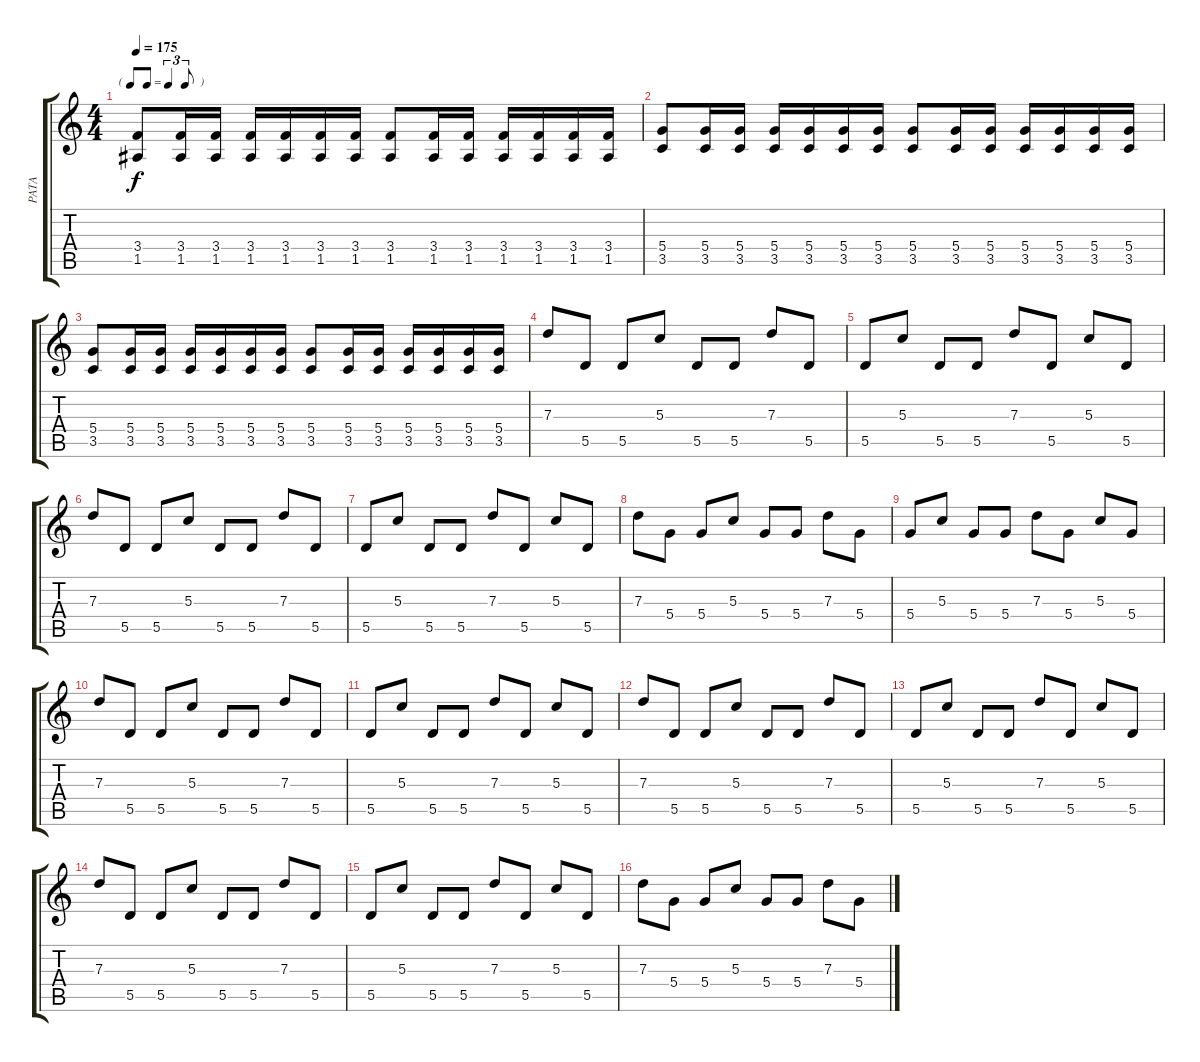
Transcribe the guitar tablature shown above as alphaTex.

\track ("PATA" "PATA") {instrument distortionguitar}
\staff {score tabs}
\tuning (E4 B3 G3 D3 A2 E2) {hide}
\ts (4 4)
\tf triplet8th
\tempo 175
\clef g2
\ks c
(3.4 1.5).8{dy f} (3.4 1.5).16 (3.4 1.5).16 (3.4 1.5).16 (3.4 1.5).16 (3.4 1.5).16 (3.4 1.5).16 (3.4 1.5).8 (3.4 1.5).16 (3.4 1.5).16 (3.4 1.5).16 (3.4 1.5).16 (3.4 1.5).16 (3.4 1.5).16 |
(5.4 3.5).8 (5.4 3.5).16 (5.4 3.5).16 (5.4 3.5).16 (5.4 3.5).16 (5.4 3.5).16 (5.4 3.5).16 (5.4 3.5).8 (5.4 3.5).16 (5.4 3.5).16 (5.4 3.5).16 (5.4 3.5).16 (5.4 3.5).16 (5.4 3.5).16 |
(5.4 3.5).8 (5.4 3.5).16 (5.4 3.5).16 (5.4 3.5).16 (5.4 3.5).16 (5.4 3.5).16 (5.4 3.5).16 (5.4 3.5).8 (5.4 3.5).16 (5.4 3.5).16 (5.4 3.5).16 (5.4 3.5).16 (5.4 3.5).16 (5.4 3.5).16 |
7.3.8 5.5.8 5.5.8 5.3.8 5.5.8 5.5.8 7.3.8 5.5.8 |
5.5.8 5.3.8 5.5.8 5.5.8 7.3.8 5.5.8 5.3.8 5.5.8 |
7.3.8 5.5.8 5.5.8 5.3.8 5.5.8 5.5.8 7.3.8 5.5.8 |
5.5.8 5.3.8 5.5.8 5.5.8 7.3.8 5.5.8 5.3.8 5.5.8 |
7.3.8 5.4.8 5.4.8 5.3.8 5.4.8 5.4.8 7.3.8 5.4.8 |
5.4.8 5.3.8 5.4.8 5.4.8 7.3.8 5.4.8 5.3.8 5.4.8 |
7.3.8 5.5.8 5.5.8 5.3.8 5.5.8 5.5.8 7.3.8 5.5.8 |
5.5.8 5.3.8 5.5.8 5.5.8 7.3.8 5.5.8 5.3.8 5.5.8 |
7.3.8 5.5.8 5.5.8 5.3.8 5.5.8 5.5.8 7.3.8 5.5.8 |
5.5.8 5.3.8 5.5.8 5.5.8 7.3.8 5.5.8 5.3.8 5.5.8 |
7.3.8 5.5.8 5.5.8 5.3.8 5.5.8 5.5.8 7.3.8 5.5.8 |
5.5.8 5.3.8 5.5.8 5.5.8 7.3.8 5.5.8 5.3.8 5.5.8 |
7.3.8 5.4.8 5.4.8 5.3.8 5.4.8 5.4.8 7.3.8 5.4.8
